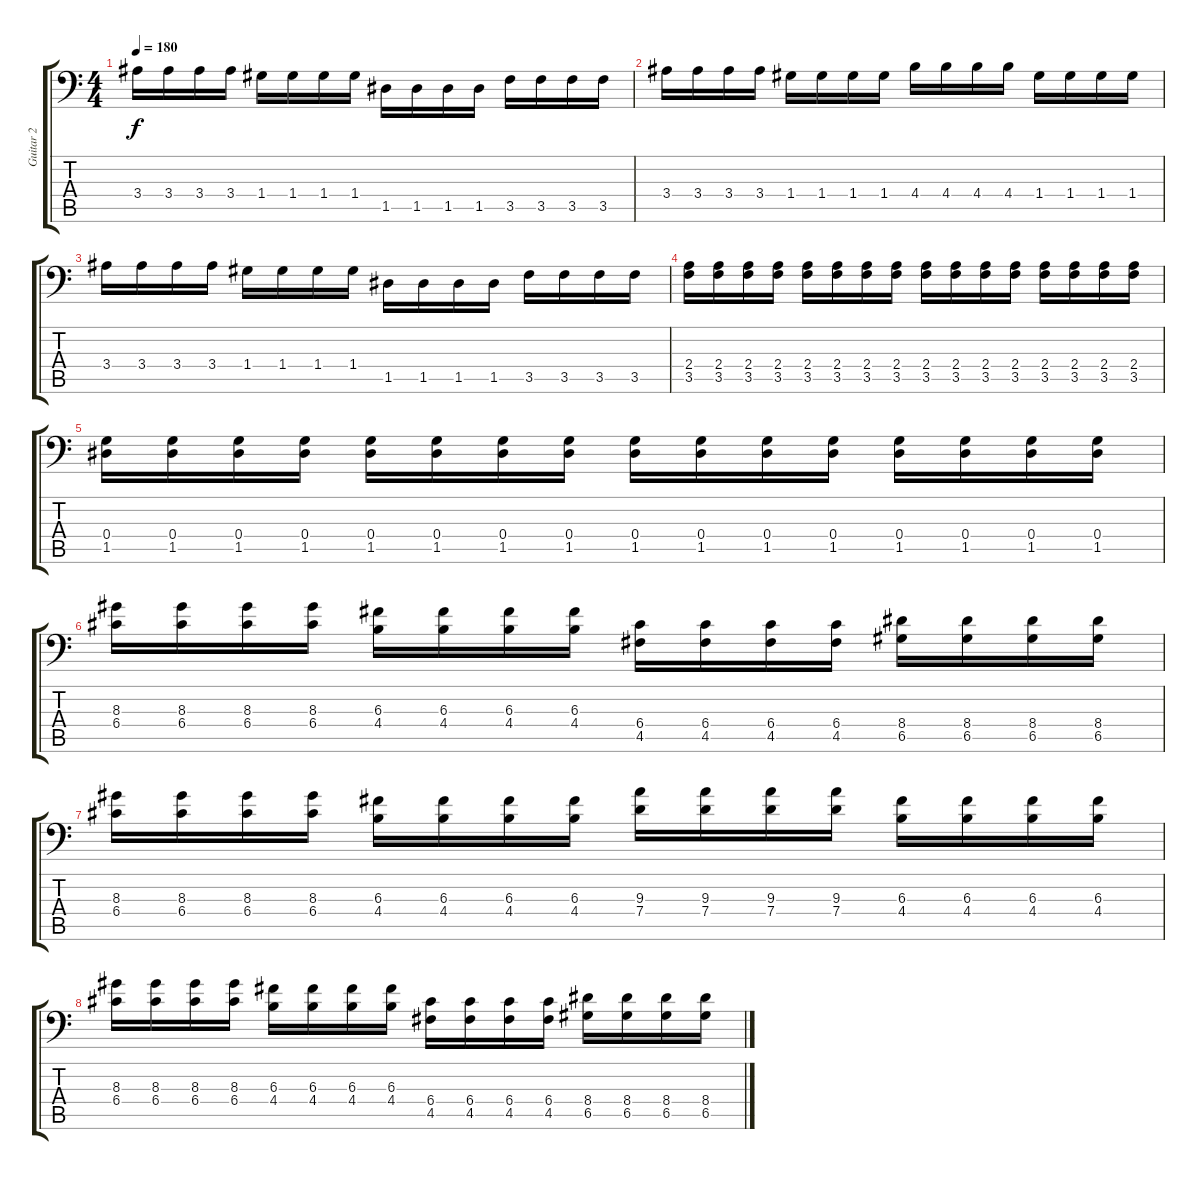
\track ("Guitar 2" "Guitar 2") {instrument distortionguitar}
\staff {score tabs}
\tuning (A3 E3 C3 G2 D2 A1) {hide}
\ts (4 4)
\tempo 180
\clef f4
\ks c
3.4.16{dy f} 3.4.16 3.4.16 3.4.16 1.4.16 1.4.16 1.4.16 1.4.16 1.5.16 1.5.16 1.5.16 1.5.16 3.5.16 3.5.16 3.5.16 3.5.16 |
3.4.16 3.4.16 3.4.16 3.4.16 1.4.16 1.4.16 1.4.16 1.4.16 4.4.16 4.4.16 4.4.16 4.4.16 1.4.16 1.4.16 1.4.16 1.4.16 |
3.4.16 3.4.16 3.4.16 3.4.16 1.4.16 1.4.16 1.4.16 1.4.16 1.5.16 1.5.16 1.5.16 1.5.16 3.5.16 3.5.16 3.5.16 3.5.16 |
(2.4 3.5).16 (2.4 3.5).16 (2.4 3.5).16 (2.4 3.5).16 (2.4 3.5).16 (2.4 3.5).16 (2.4 3.5).16 (2.4 3.5).16 (2.4 3.5).16 (2.4 3.5).16 (2.4 3.5).16 (2.4 3.5).16 (2.4 3.5).16 (2.4 3.5).16 (2.4 3.5).16 (2.4 3.5).16 |
(0.4 1.5).16 (0.4 1.5).16 (0.4 1.5).16 (0.4 1.5).16 (0.4 1.5).16 (0.4 1.5).16 (0.4 1.5).16 (0.4 1.5).16 (0.4 1.5).16 (0.4 1.5).16 (0.4 1.5).16 (0.4 1.5).16 (0.4 1.5).16 (0.4 1.5).16 (0.4 1.5).16 (0.4 1.5).16 |
(8.3 6.4).16 (8.3 6.4).16 (8.3 6.4).16 (8.3 6.4).16 (6.3 4.4).16 (6.3 4.4).16 (6.3 4.4).16 (6.3 4.4).16 (6.4 4.5).16 (6.4 4.5).16 (6.4 4.5).16 (6.4 4.5).16 (8.4 6.5).16 (8.4 6.5).16 (8.4 6.5).16 (8.4 6.5).16 |
(8.3 6.4).16 (8.3 6.4).16 (8.3 6.4).16 (8.3 6.4).16 (6.3 4.4).16 (6.3 4.4).16 (6.3 4.4).16 (6.3 4.4).16 (9.3 7.4).16 (9.3 7.4).16 (9.3 7.4).16 (9.3 7.4).16 (6.3 4.4).16 (6.3 4.4).16 (6.3 4.4).16 (6.3 4.4).16 |
(8.3 6.4).16 (8.3 6.4).16 (8.3 6.4).16 (8.3 6.4).16 (6.3 4.4).16 (6.3 4.4).16 (6.3 4.4).16 (6.3 4.4).16 (6.4 4.5).16 (6.4 4.5).16 (6.4 4.5).16 (6.4 4.5).16 (8.4 6.5).16 (8.4 6.5).16 (8.4 6.5).16 (8.4 6.5).16
